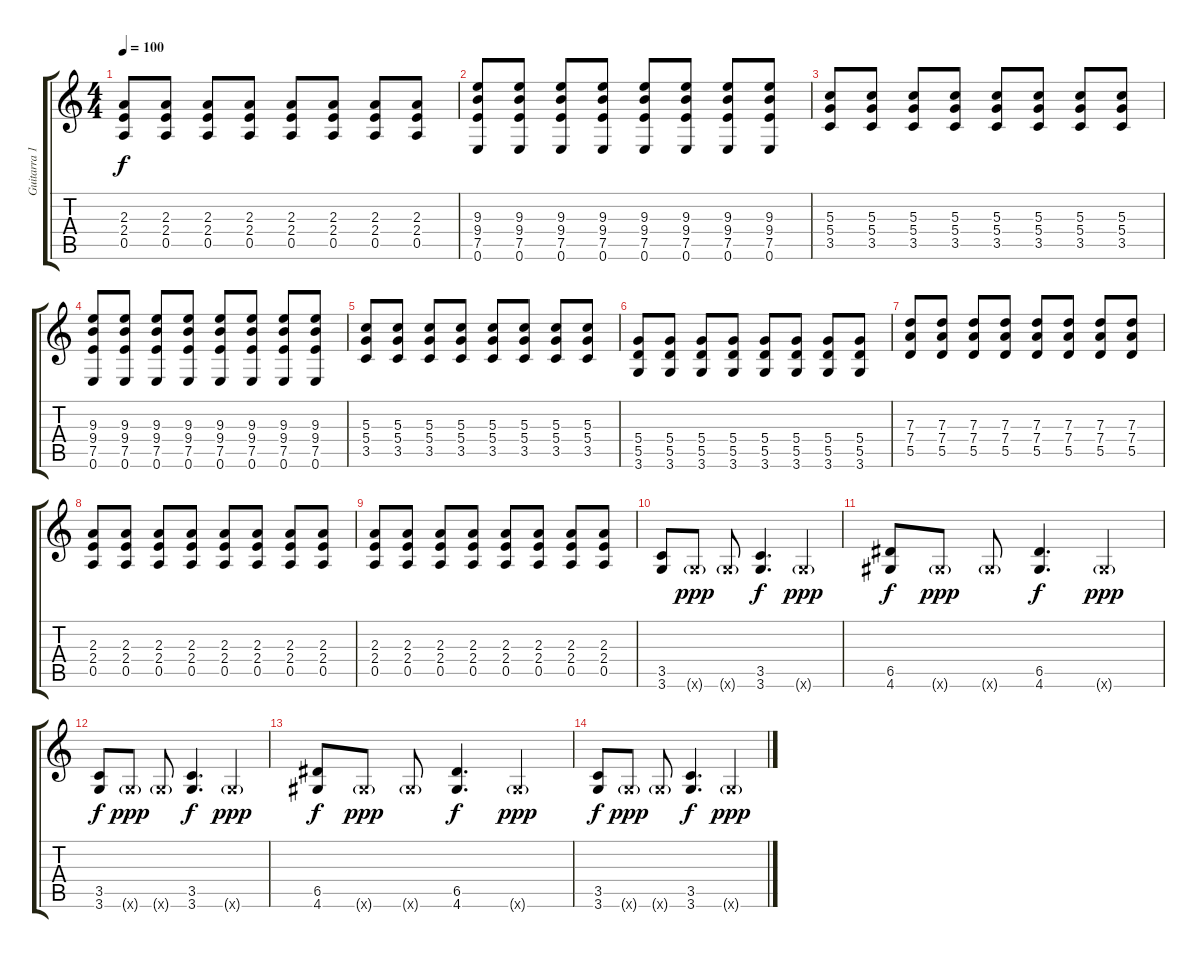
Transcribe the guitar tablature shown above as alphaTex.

\track ("Guitarra 1" "Guitarra 1") {instrument distortionguitar}
\staff {score tabs}
\tuning (E4 B3 G3 D3 A2 E2) {hide}
\ts (4 4)
\tempo 100
\clef g2
\ks c
(2.3 2.4 0.5).8{dy f} (2.3 2.4 0.5).8 (2.3 2.4 0.5).8 (2.3 2.4 0.5).8 (2.3 2.4 0.5).8 (2.3 2.4 0.5).8 (2.3 2.4 0.5).8 (2.3 2.4 0.5).8 |
(9.3 9.4 7.5 0.6).8 (9.3 9.4 7.5 0.6).8 (9.3 9.4 7.5 0.6).8 (9.3 9.4 7.5 0.6).8 (9.3 9.4 7.5 0.6).8 (9.3 9.4 7.5 0.6).8 (9.3 9.4 7.5 0.6).8 (9.3 9.4 7.5 0.6).8 |
(5.3 5.4 3.5).8 (5.3 5.4 3.5).8 (5.3 5.4 3.5).8 (5.3 5.4 3.5).8 (5.3 5.4 3.5).8 (5.3 5.4 3.5).8 (5.3 5.4 3.5).8 (5.3 5.4 3.5).8 |
(9.3 9.4 7.5 0.6).8 (9.3 9.4 7.5 0.6).8 (9.3 9.4 7.5 0.6).8 (9.3 9.4 7.5 0.6).8 (9.3 9.4 7.5 0.6).8 (9.3 9.4 7.5 0.6).8 (9.3 9.4 7.5 0.6).8 (9.3 9.4 7.5 0.6).8 |
(5.3 5.4 3.5).8 (5.3 5.4 3.5).8 (5.3 5.4 3.5).8 (5.3 5.4 3.5).8 (5.3 5.4 3.5).8 (5.3 5.4 3.5).8 (5.3 5.4 3.5).8 (5.3 5.4 3.5).8 |
(5.4 5.5 3.6).8 (5.4 5.5 3.6).8 (5.4 5.5 3.6).8 (5.4 5.5 3.6).8 (5.4 5.5 3.6).8 (5.4 5.5 3.6).8 (5.4 5.5 3.6).8 (5.4 5.5 3.6).8 |
(7.3 7.4 5.5).8 (7.3 7.4 5.5).8 (7.3 7.4 5.5).8 (7.3 7.4 5.5).8 (7.3 7.4 5.5).8 (7.3 7.4 5.5).8 (7.3 7.4 5.5).8 (7.3 7.4 5.5).8 |
(2.3 2.4 0.5).8 (2.3 2.4 0.5).8 (2.3 2.4 0.5).8 (2.3 2.4 0.5).8 (2.3 2.4 0.5).8 (2.3 2.4 0.5).8 (2.3 2.4 0.5).8 (2.3 2.4 0.5).8 |
(2.3 2.4 0.5).8 (2.3 2.4 0.5).8 (2.3 2.4 0.5).8 (2.3 2.4 0.5).8 (2.3 2.4 0.5).8 (2.3 2.4 0.5).8 (2.3 2.4 0.5).8 (2.3 2.4 0.5).8 |
(3.5 3.6).8 3.6{g x}.8{dy ppp} 3.6{g x}.8 (3.5 3.6).4{d dy f} 3.6{g x}.4{dy ppp} |
(6.5 4.6).8{dy f} 4.6{g x}.8{dy ppp} 4.6{g x}.8 (6.5 4.6).4{d dy f} 4.6{g x}.4{dy ppp} |
(3.5 3.6).8{dy f} 3.6{g x}.8{dy ppp} 3.6{g x}.8 (3.5 3.6).4{d dy f} 3.6{g x}.4{dy ppp} |
(6.5 4.6).8{dy f} 4.6{g x}.8{dy ppp} 4.6{g x}.8 (6.5 4.6).4{d dy f} 4.6{g x}.4{dy ppp} |
(3.5 3.6).8{dy f} 3.6{g x}.8{dy ppp} 3.6{g x}.8 (3.5 3.6).4{d dy f} 3.6{g x}.4{dy ppp}
